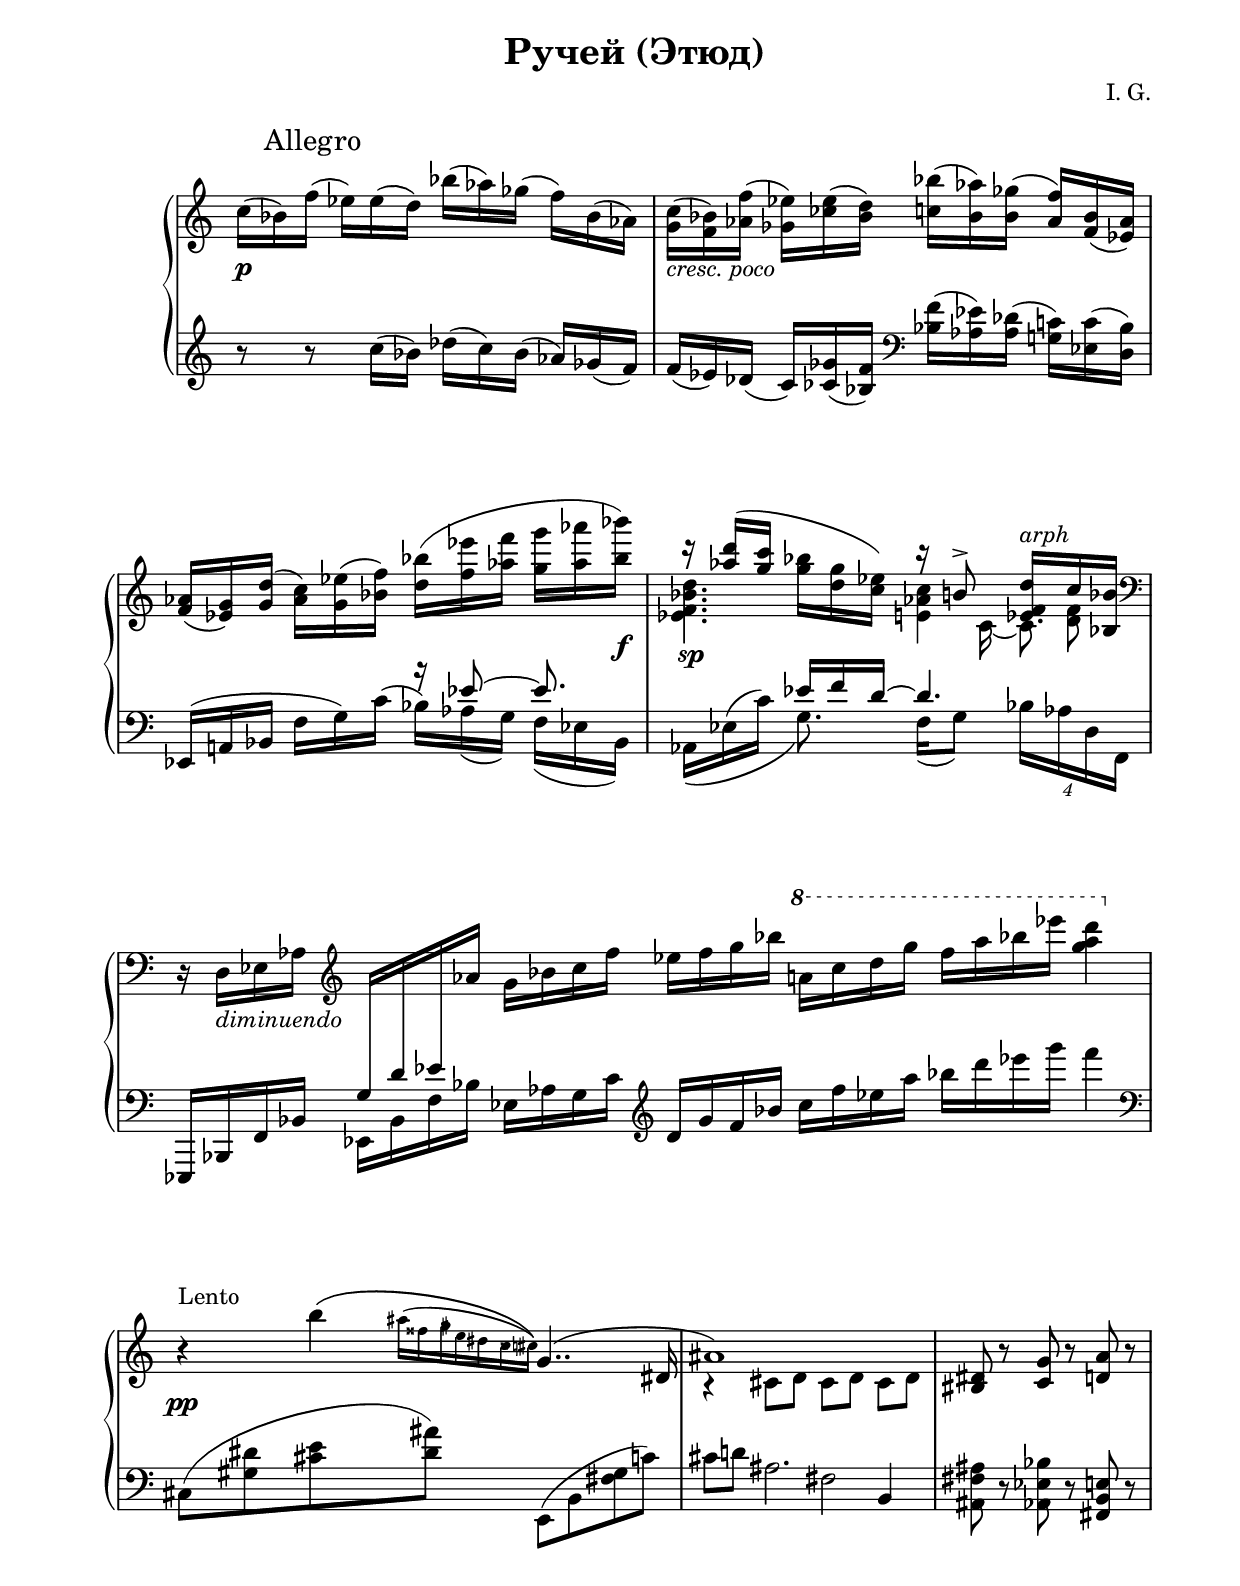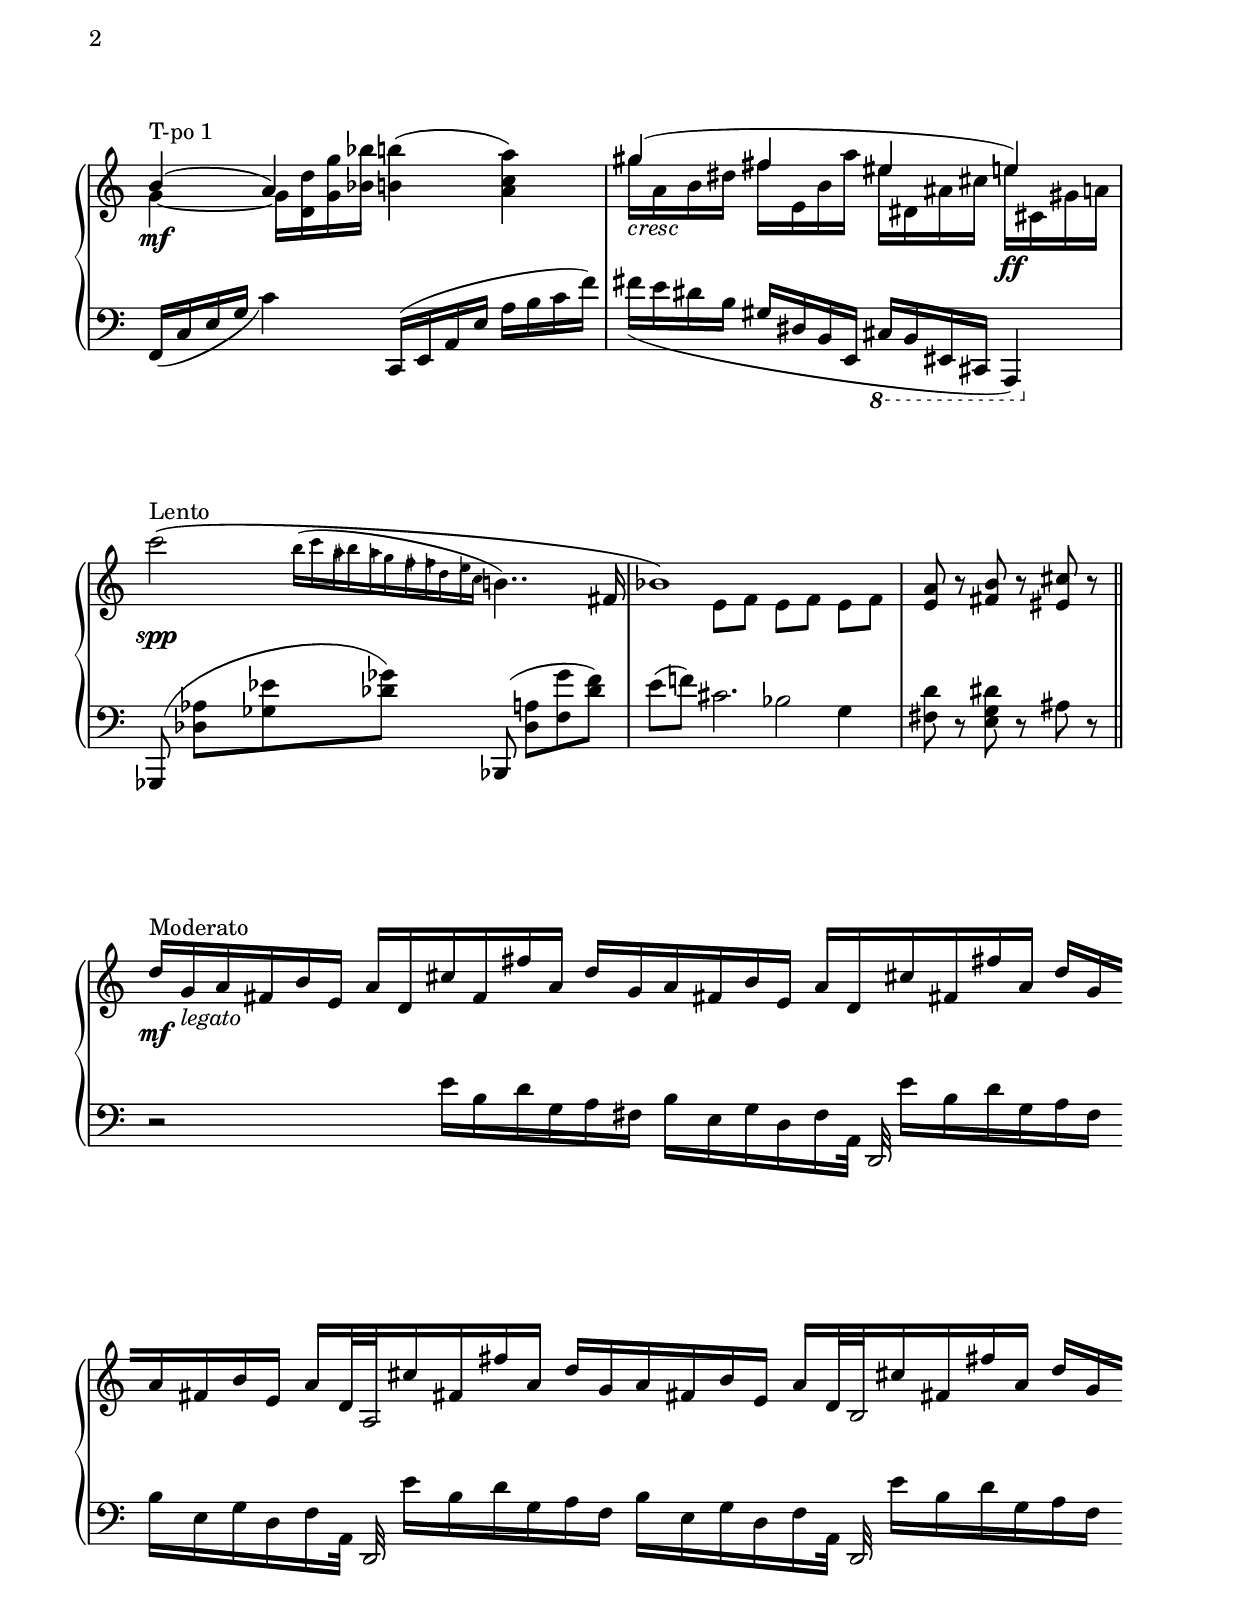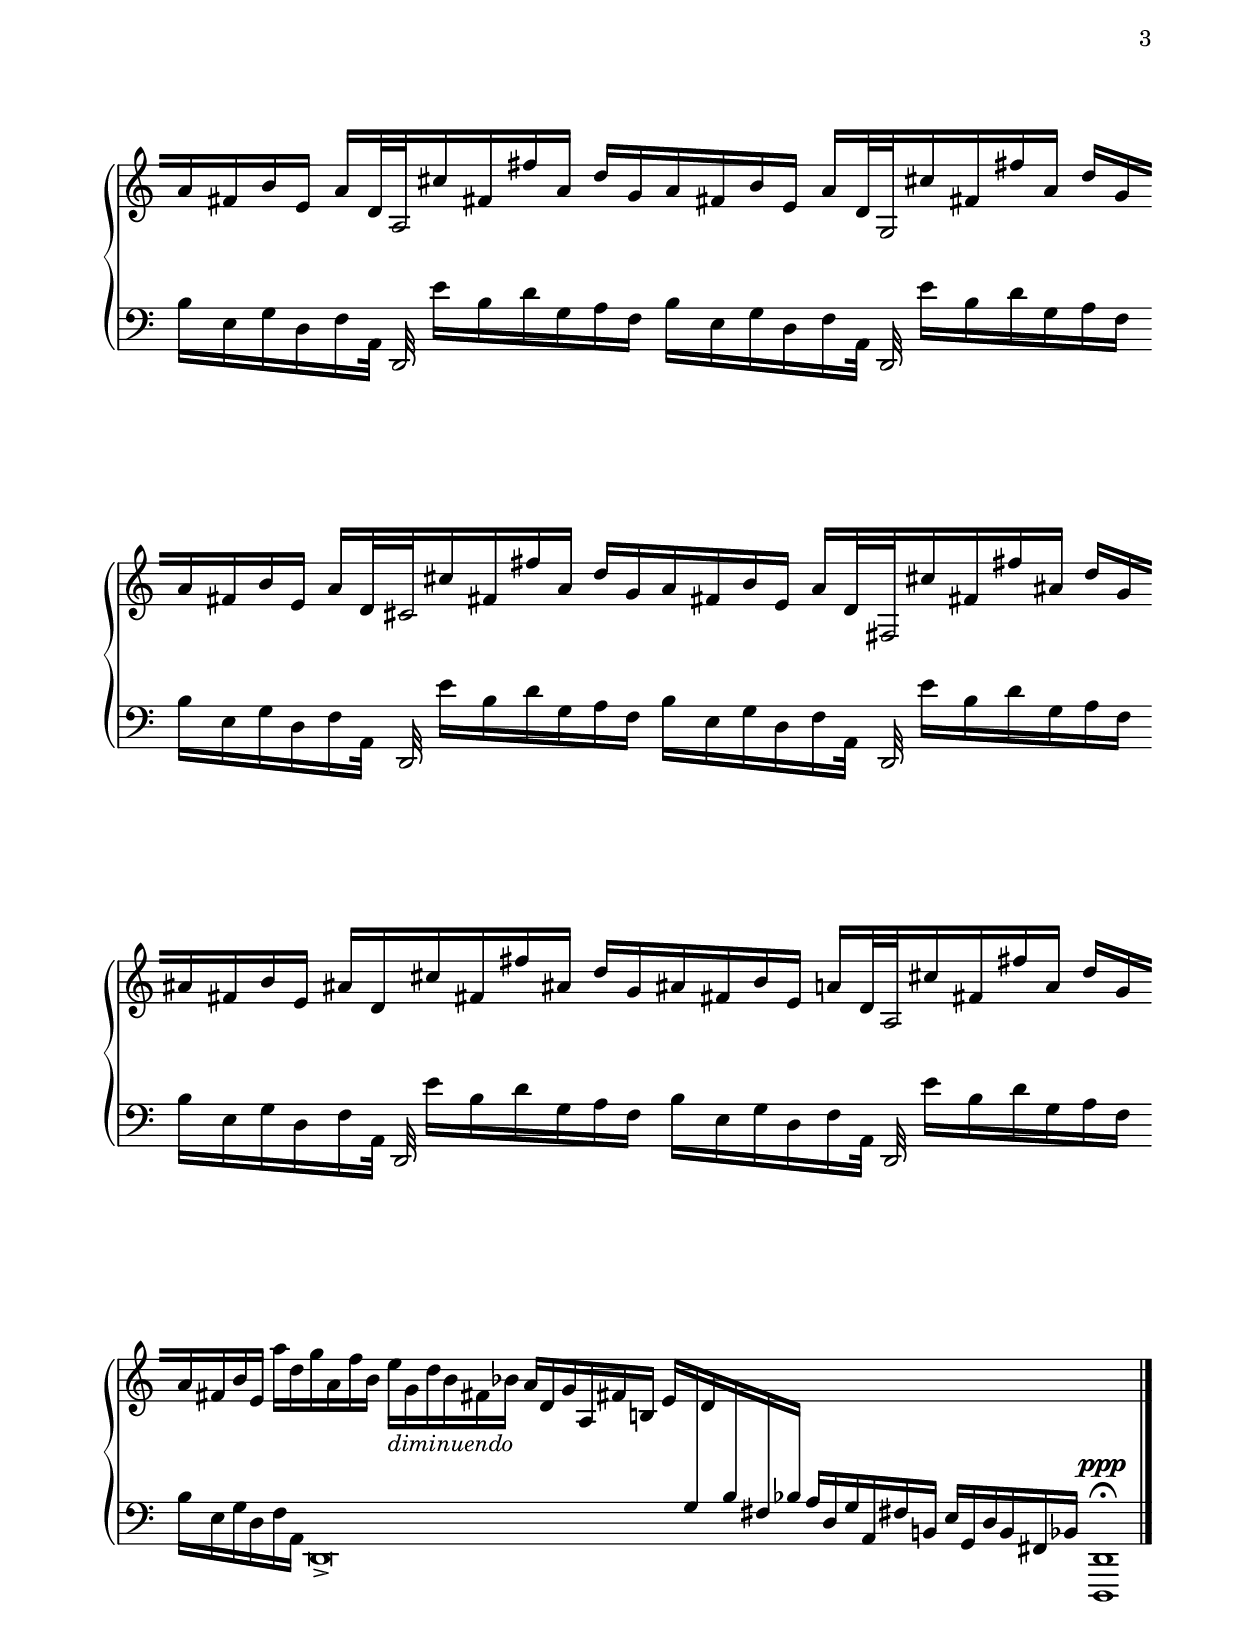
\version "2.19.15"
%\version "2.18.0"

\language "deutsch"

\header {
  title = "Ручей (Этюд)"
  composer = "I. G."
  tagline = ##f
}

\paper {
  #(set-paper-size "a4")
  top-system-spacing.basic-distance = #20
  top-markup-spacing.basic-distance = #8
  markup-system-spacing.basic-distance = #25
  system-system-spacing.basic-distance = #30
  last-bottom-spacing.basic-distance = #25
  two-sided = ##t
  inner-margin = 20
  outer-margin = 15
}

\layout {
  indent = 10
  \context {
    \Score
    \remove "Bar_number_engraver"
    \override SpacingSpanner.strict-grace-spacing = ##t
    \override StaffGrouper.staff-staff-spacing.basic-distance = #16
  }
}

\version "2.19.15"
%\version "2.18.0"

\language "deutsch"

rechtsQuell = \relative c'' {
  \clef treble
  \key c \major
  \time 12/16
  \override Staff.TimeSignature.stencil = ##f
  \override DynamicLineSpanner.staff-padding = #3
  \override Score.RehearsalMark.extra-offset = #'(5 . 3)
  \mark "Allegro"
  c16\p( b) f'( es) es( d) b'( as) ges( f) b,( as)
  <g c>_\markup { \italic { cresc. poco } }(
  <f b>) <as f'>( <ges es'>) <ces es>( <b d>)
  <c b'>( <b as'>) <b ges'>( <as f'>) <f b>( <es as>)
  <f as>( <es g>) <g d'>( <as c>) <g es'>( <b f'>)
  <d b'>( <f es'> <as f'> <g g'> <as as'> <b b'>\f)
  <<
    {
      r16 <as d>( <g c>
      \stemDown
      <g b> <d g> <c es>)
      \stemUp
      r h8-> <es, f d'>16^\markup { \italic { arph } } c' <b, b'>
    }
    \\
    {
      <es f b d>4.\sp <e as c>4 <d f>8
    }
    \\
    {
      \stemDown
      s4. s8 c16_~ c8.
    }
  >>
  \time 7/4
  \clef bass
  r16 d,_\markup { \italic { diminuendo } } es as
  \clef treble
  \change Staff = "lower"
  \stemUp
  g d' es
  \change Staff = "upper"
  as
  \stemNeutral
  g b c f es f g b
  \ottava #1
  \set Staff.ottavation = #"8"
  a! c d g f a b es <g, a d>4
  \ottava #0
  \time 4/4
  r4\pp^\markup{\raise #2 {Lento}}
  <<
    {
      \stemDown
      h,\(
      %\set Score.proportionalNotationDuration = #(ly:make-moment 1/32)
      \once\override Score.GraceSpacing.spacing-increment = #1.2
      \grace
      {
        ais16^( fisis
        \once \override NoteHead.X-offset = #.3
        \once \override Stem.X-offset = #.3
        \once \override Accidental.X-offset = #.3
        gis
        \once \override NoteHead.X-offset = #-.2
        \once \override Stem.X-offset = #-.2
        \once \override Accidental.X-offset = #-.2
        e dis
        \once \override NoteHead.X-offset = #.3
        \once \override Stem.X-offset = #.3
        \once \override Accidental.X-offset = #.3
        cisis
        \once \override NoteHead.X-offset = #1
        \once \override Stem.X-offset = #1
        \once \override Accidental.extra-offset = #'(.2 . 0)
        cis)\)
      }
      \stemUp
      g4..( dis16 ais'1)
    }
    \\
    {
      s2. r4 cis,8 d cis[ d] cis[ d]
    }
  >>
  \time 3/4
  <his dis>8 r <c g'> r <d a'> r
  \time 4/4
  <<
    {
      h'4^\markup{\raise #2 {T-po 1}}( a)
    }
    \\
    {
      \override DynamicLineSpanner.staff-padding = #3
      g4~\mf g16 <d d'> <g g'> <b b'>
    }
  >>
  <h h'>4( <a c a'>)
  <<
    {
      gis'4( fis eis e)
    }
    \\
    {
      gis16_\markup { \italic { cresc } } a, h dis
      fis e, h' a'
      eis dis, ais' cis
      e\ff cis, gis' a
    }
  >>
  <<
    {
      \override DynamicLineSpanner.staff-padding = #3
      \stemDown
      c'2\spp^\markup{\raise #2 {Lento}}\(
      \once\override Score.GraceSpacing.spacing-increment = #1.1
      \grace {
        h16^(c
        \once \override NoteHead.X-offset = #.4
        \once \override Stem.X-offset = #.4
        \once \override Accidental.X-offset = #.4
        ais h
        \once \override NoteHead.X-offset = #.4
        \once \override Stem.X-offset = #.4
        \once \override Accidental.X-offset = #.4
        a g
        \once \override NoteHead.X-offset = #.3
        \once \override Stem.X-offset = #.3
        \once \override Accidental.X-offset = #.3
        fis
        \once \override NoteHead.X-offset = #.5
        \once \override Stem.X-offset = #.5
        \once \override Accidental.X-offset = #.5
        f d
        \once \override NoteHead.X-offset = #.3
        \once \override Stem.X-offset = #.3
        \once \override Accidental.X-offset = #.3
        es
        \once \override NoteHead.X-offset = #-.3
        \once \override Stem.X-offset = #-.3
        \once \override Accidental.X-offset = #-.3
        c
      }
      \stemNeutral
      h!4..) fis16 b1\)
    }
    \\
    {s1 s4 e,8 f e[ f] e[ f]}
  >>
  \time 3/4
  <e a> r <fis h> r <eis cis'> r
  \bar "||"
  \cadenzaOn
  \override Beam.breakable = ##t
  d'16\mf ^\markup{\raise #2 {Moderato}}[
  g,_\markup {\italic legato} a fis  h e,] a[d, cis' fis, fis' a,]
  d16[ g, a    fis! h e,] a[    d,        cis'!    fis,! fis'! a,]
  d16[ g, a    fis! h e,] a[    d,32 
  \tweak #'duration-log #1 a    cis'!16  fis,! fis'! a,]
  d16[ g, a    fis! h e,] a[    d,32 
  \tweak #'duration-log #1 h    cis'!16  fis,! fis'! a,]
  d16[ g, a    fis! h e,] a[    d,32 
  \tweak #'duration-log #1 a    cis'!16  fis,! fis'! a,]
  d16[ g, a    fis! h e,] a[    d,32 
  \tweak #'duration-log #1 g,   cis'!16  fis,! fis'! a,]
  d16[ g, a    fis! h e,] a[    d,32 
  \tweak #'duration-log #1 cis  cis'!16  fis,! fis'! a,]
  d16[ g, a    fis! h e,] a[    d,32 
  \tweak #'duration-log #1 fis, cis''!16 fis,! fis'! ais,]
  d16[ g, ais! fis! h e,] ais![ d,        cis'!    fis,! fis'! ais,!]
  d16[ g, ais! fis! h e,] a[    d,32 
  \tweak #'duration-log #1 a    cis'!16  fis,! fis'! a,]
  d16[ g, a    fis! h e,]
  a'[  d, g a, fis' h,] e_\markup {\italic {diminuendo}}
  [ g, d' h fis! b]
  a[ d, g a, fis'! h,!]
  \stemUp
  e[
  \change Staff = "lower"
  g,
  \change Staff = "upper"
  d'
  \change Staff = "lower"
  h fis! b] a[ d, g a, fis'! h,!] e[ g, d' h fis! b] <d, d,>1^\ppp \fermata \bar "|."
}

linksQuell = \relative c {
  \clef treble
  \key c \major
  \time 12/16
  \override Staff.TimeSignature.stencil = ##f

  r8 r  c''16( b) des( c) b( as) ges( f)
  f( es) des( c) <ces ges'>( <b f'>)
  \clef bass
  <b f'>( <as es'>) <as des>(
  <g! c>) <es c'>( <d b'>)
  <<
    {
      s4. r16 es'8~ es 8.
      s8. es16 f d~ d4.
    }
    \\
    {
      \stemUp
      es,,16^( a! b
      \stemNeutral
      f' g) c^( b) as( g) f( es b)
      as16\( es'^( c') g8.\) f16( g8) \times 3/4{b16 as d, f,}
    }
  >>
  \time 7/4
  es,16 b' f' b
  \stemDown
  es, b' f' b
  \stemNeutral
  es, as g c
  \clef treble
  d g f b c f es a b d es g f4\break
  \time 4/4
  \clef bass
  \override Score.SpacingSpanner.strict-note-spacing = ##t
  \set Score.proportionalNotationDuration = #(ly:make-moment 1/32)
  cis,,,8( <gis' dis'>
  \set Score.proportionalNotationDuration = #(ly:make-moment 1/64)
  <cis e> <dis ais'>)
  \revert Score.SpacingSpanner.strict-note-spacing
  %\set Score.proportionalNotationDuration = #(ly:make-moment 1/8)
  \unset Score.proportionalNotationDuration
  e,,( h' <fis' gis> c')
  <<
    {
      \stemDown
      cis8 d! ais2.
    }
    \\
    {s2 fis}
    \\
    {
      \stemNeutral
      s2. h,4
    }
  >>
  \unset Score.proportionalNotationDuration
  \time 3/4
  <ais fis' ais>8 r <as es' b'> r <fis h e> r\break
  f16_( c' e g c4) c,,16( e a e' a h c f)
  fis_( e dis h gis dis h e,
  \ottava #-1
  \set Staff.ottavation = #"8"
  cis h eis, cis a4)\break
  \ottava #0
  \override Score.SpacingSpanner.strict-note-spacing = ##t
  %\set Score.proportionalNotationDuration = #(ly:make-moment 1/32)
  ges'8(
  \set Score.proportionalNotationDuration = #(ly:make-moment 1/32)
  <des'' as'>[
  \set Score.proportionalNotationDuration = #(ly:make-moment 1/64)
  <ges es'> <des' ges>])
  \revert Score.SpacingSpanner.strict-note-spacing
  %\set Score.proportionalNotationDuration = #(ly:make-moment 1/8)
  \unset Score.proportionalNotationDuration
  b,,( <des' a'>[ <f ges'> <des' f>])
  <<
    {
      \stemDown
      e8( f!) cis2.
    }
    \\
    {s2 b}
    \\
    {
      \stemNeutral
      s2. g4
    }
  >>
  %\unset Score.proportionalNotationDuration
  <fis d'>8 r <e g dis'> r ais r
  \break
  \cadenzaOn
  \override Beam.breakable = ##t
  r2
  e'16[ h d g, a fis] h[ e, g d fis a,32] 
  \tweak #'duration-log #1 d,
  e''16[ h d g, a fis]\bar "" h[ e, g d fis a,32] 
  \tweak #'duration-log #1 d,
  e''16[ h d g, a fis] h[ e, g d fis a,32] 
  \tweak #'duration-log #1 d,
  e''16[ h d g, a fis]\bar "" h[ e, g d fis a,32] 
  \tweak #'duration-log #1 d,
  e''16[ h d g, a fis] h[ e, g d fis a,32] 
  \tweak #'duration-log #1 d,
  e''16[ h d g, a fis]\bar "" h[ e, g d fis a,32] 
  \tweak #'duration-log #1 d,
  e''16[ h d g, a fis] h[ e, g d fis a,32] 
  \tweak #'duration-log #1 d,
  e''16[ h d g, a fis]\bar "" h[ e, g d fis a,32] 
  \tweak #'duration-log #1 d,
  e''16[ h d g, a fis] h[ e, g d fis a,32] 
  \tweak #'duration-log #1 d,
  e''16[ h d g, a fis]\bar "" h[ e, g d fis a,]
  d,\breve*1/2->\bar""
  s1*2
}


\score {
  \new PianoStaff
  \with {
    midiInstrument = "acoustic grand"
  }
  <<
    \new Staff = "upper" \rechtsQuell
    \new Staff = "lower" \linksQuell
  >>
  %\midi {}
}